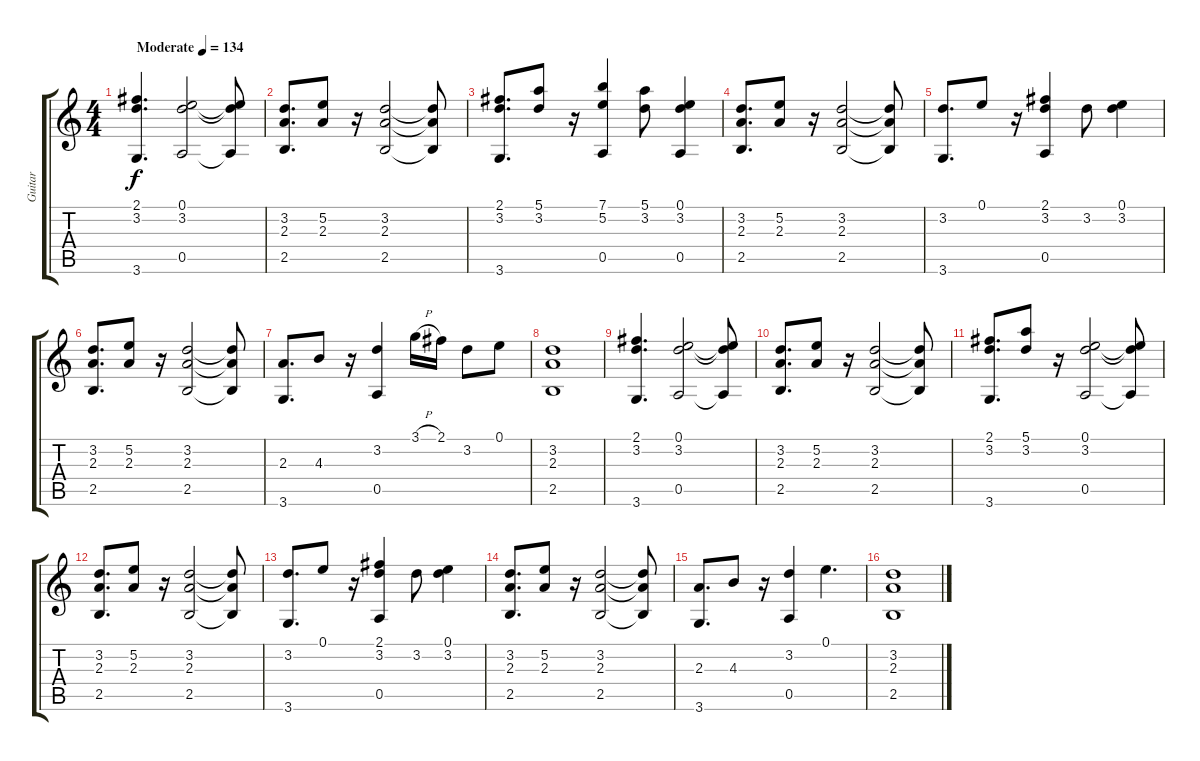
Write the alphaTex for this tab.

\track ("Guitar" "Guitar") {instrument acousticguitarsteel}
\staff {score tabs}
\tuning (E4 B3 G3 D3 A2 E2) {hide}
\ts (4 4)
\tempo (134 "Moderate")
\clef g2
\ks c
(2.1 3.2 3.6).4{d dy f instrument acousticguitarsteel} (0.1 3.2 0.5).2 (0.1{t} 3.2{t} 0.5{t}).8 |
(3.2 2.3 2.5).8{d} (5.2 2.3).8 r.16 (3.2 2.3 2.5).2 (3.2{t} 2.3{t} 2.5{t}).8 |
(2.1 3.2 3.6).8{d} (5.1 3.2).8 r.16 (7.1 5.2 0.5).4 (5.1 3.2).8 (0.1 3.2 0.5).4 |
(3.2 2.3 2.5).8{d} (5.2 2.3).8 r.16 (3.2 2.3 2.5).2 (3.2{t} 2.3{t} 2.5{t}).8 |
(3.2 3.6).8{d} 0.1.8 r.16 (2.1 3.2 0.5).4 3.2.8 (0.1 3.2).4 |
(3.2 2.3 2.5).8{d} (5.2 2.3).8 r.16 (3.2 2.3 2.5).2 (3.2{t} 2.3{t} 2.5{t}).8 |
(2.3 3.6).8{d} 4.3.8 r.16 (3.2 0.5).4 3.1{h}.16 2.1.16 3.2.8 0.1.8 |
(3.2 2.3 2.5).1 |
(2.1 3.2 3.6).4{d} (0.1 3.2 0.5).2 (0.1{t} 3.2{t} 0.5{t}).8 |
(3.2 2.3 2.5).8{d} (5.2 2.3).8 r.16 (3.2 2.3 2.5).2 (3.2{t} 2.3{t} 2.5{t}).8 |
(2.1 3.2 3.6).8{d} (5.1 3.2).8 r.16 (0.1 3.2 0.5).2 (0.1{t} 3.2{t} 0.5{t}).8 |
(3.2 2.3 2.5).8{d} (5.2 2.3).8 r.16 (3.2 2.3 2.5).2 (3.2{t} 2.3{t} 2.5{t}).8 |
(3.2 3.6).8{d} 0.1.8 r.16 (2.1 3.2 0.5).4 3.2.8 (0.1 3.2).4 |
(3.2 2.3 2.5).8{d} (5.2 2.3).8 r.16 (3.2 2.3 2.5).2 (3.2{t} 2.3{t} 2.5{t}).8 |
(2.3 3.6).8{d} 4.3.8 r.16 (3.2 0.5).4 0.1.4{d} |
(3.2 2.3 2.5).1
